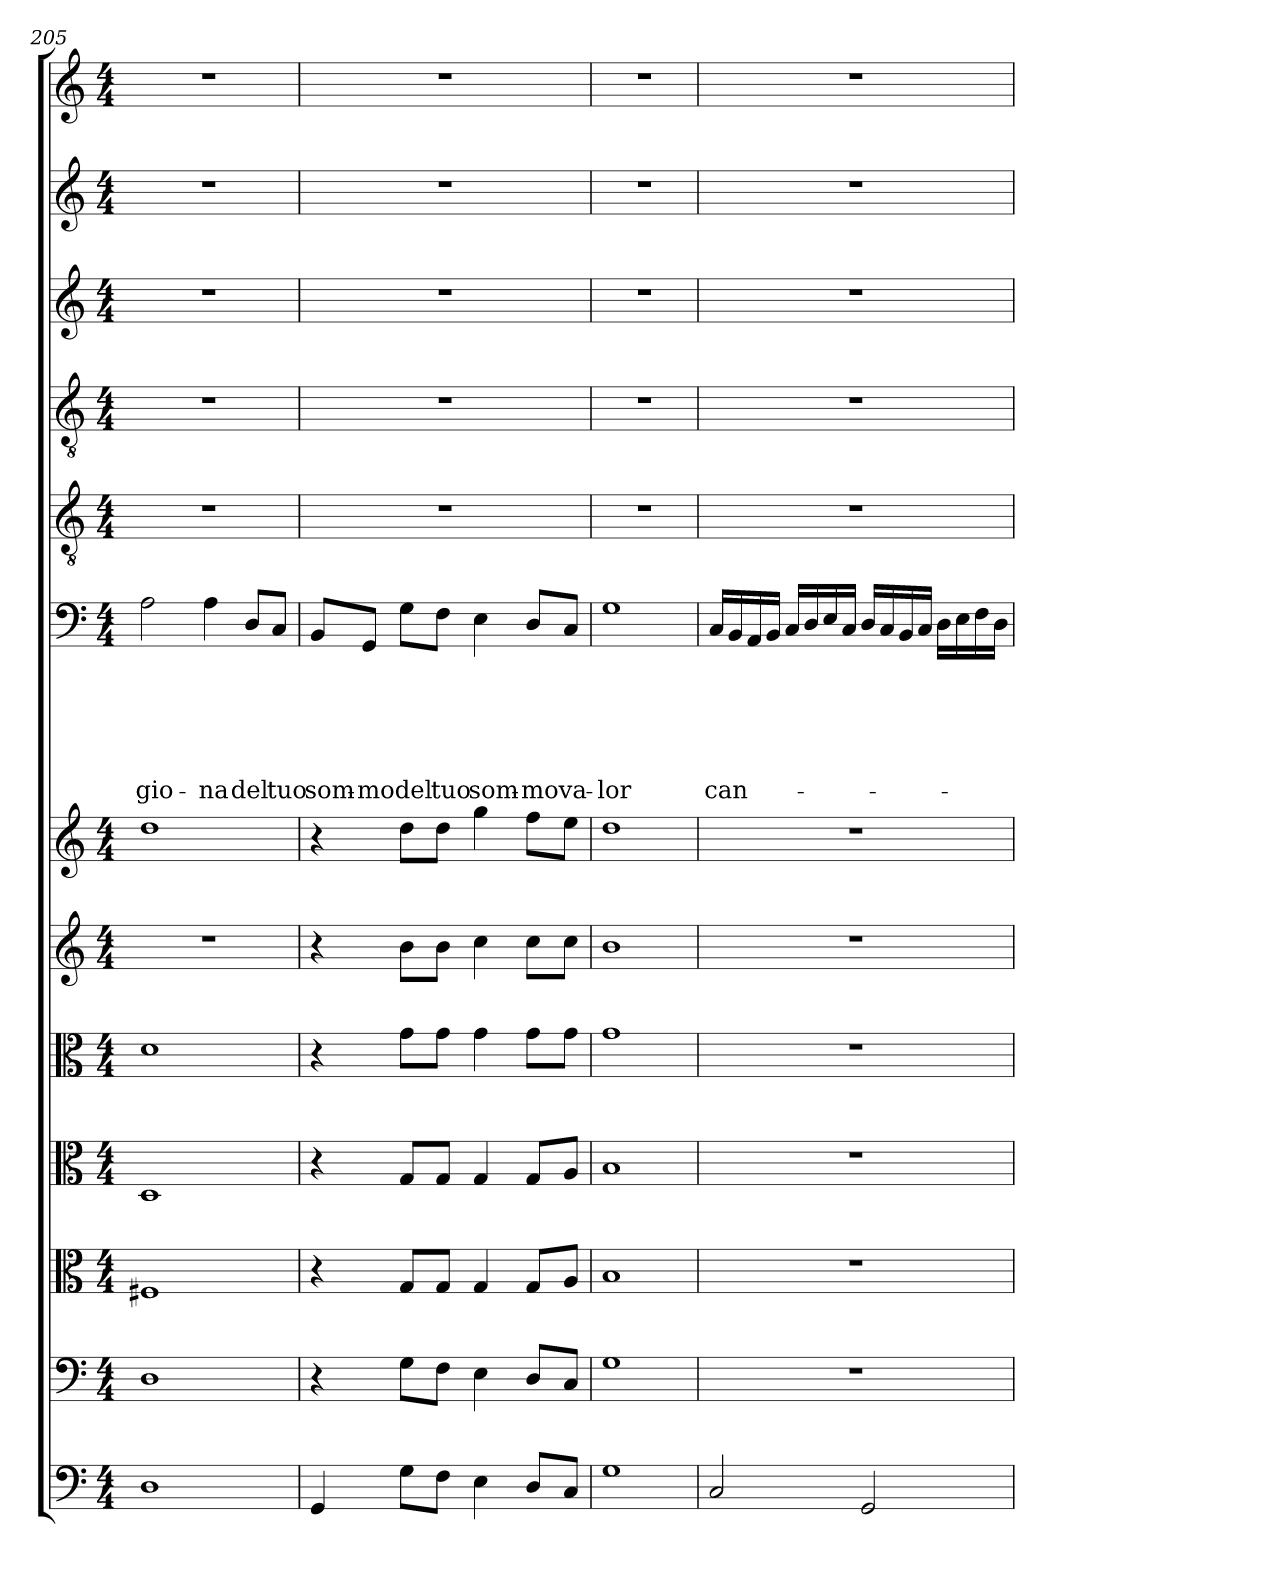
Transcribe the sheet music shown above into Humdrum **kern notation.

**kern	**kern	**kern	**kern	**kern	**kern	**kern	**kern	**text	**text	**text	**text	**text	**text	**kern	**kern	**kern	**kern	**kern
*part13	*part12	*part11	*part10	*part9	*part8	*part7	*part6	*part6	*part6	*part6	*part6	*part6	*part6	*part5	*part4	*part3	*part2	*part1
*staff13	*staff12	*staff11	*staff10	*staff9	*staff8	*staff7	*staff6	*staff6	*staff6	*staff6	*staff6	*staff6	*staff6	*staff5	*staff4	*staff3	*staff2	*staff1
*clefF4	*clefF4	*clefC3	*clefC3	*clefC3	*clefG2	*clefG2	*clefF4	*	*	*	*	*	*	*clefGv2	*clefGv2	*clefG2	*clefG2	*clefG2
*k[]	*k[]	*k[]	*k[]	*k[]	*k[]	*k[]	*k[]	*	*	*	*	*	*	*k[]	*k[]	*k[]	*k[]	*k[]
*C:	*C:	*C:	*C:	*C:	*C:	*C:	*C:	*	*	*	*	*	*	*C:	*C:	*C:	*C:	*C:
*M4/4	*M4/4	*M4/4	*M4/4	*M4/4	*M4/4	*M4/4	*M4/4	*	*	*	*	*	*	*M4/4	*M4/4	*M4/4	*M4/4	*M4/4
=205	=205	=205	=205	=205	=205	=205	=205	=205	=205	=205	=205	=205	=205	=205	=205	=205	=205	=205
!	!	!	!	!	!	!	!	!	!	!	!	!	!LO:LY:b	!	!	!	!	!
1D	1D	1F#X	1D	1d	1r	1dd	2A\	.	.	.	.	.	-gio-	1r	1r	1r	1r	1r
!	!	!	!	!	!	!	!	!	!	!	!	!	!LO:LY:b	!	!	!	!	!
.	.	.	.	.	.	.	4A\	.	.	.	.	.	-na	.	.	.	.	.
!	!	!	!	!	!	!	!	!	!	!	!	!	!LO:LY:b	!	!	!	!	!
.	.	.	.	.	.	.	8D/L	.	.	.	.	.	del	.	.	.	.	.
!	!	!	!	!	!	!	!	!	!	!	!	!	!LO:LY:b	!	!	!	!	!
.	.	.	.	.	.	.	8C/J	.	.	.	.	.	tuo	.	.	.	.	.
=206	=206	=206	=206	=206	=206	=206	=206	=206	=206	=206	=206	=206	=206	=206	=206	=206	=206	=206
!	!	!	!	!	!	!	!	!	!	!	!	!	!LO:LY:b	!	!	!	!	!
4GG/	4r	4r	4r	4r	4r	4r	8BB/L	.	.	.	.	.	som-	1r	1r	1r	1r	1r
!	!	!	!	!	!	!	!	!	!	!	!	!	!LO:LY:b	!	!	!	!	!
.	.	.	.	.	.	.	8GG/J	.	.	.	.	.	-mo	.	.	.	.	.
!	!	!	!	!	!	!	!	!	!	!	!	!	!LO:LY:b	!	!	!	!	!
8G\L	8G\L	8G/L	8G/L	8g\L	8b\L	8dd\L	8G\L	.	.	.	.	.	del	.	.	.	.	.
!	!	!	!	!	!	!	!	!	!	!	!	!	!LO:LY:b	!	!	!	!	!
8F\J	8F\J	8G/J	8G/J	8g\J	8b\J	8dd\J	8F\J	.	.	.	.	.	tuo	.	.	.	.	.
!	!	!	!	!	!	!	!	!	!	!	!	!	!LO:LY:b	!	!	!	!	!
4E\	4E\	4G/	4G/	4g\	4cc\	4gg\	4E\	.	.	.	.	.	som-	.	.	.	.	.
!	!	!	!	!	!	!	!	!	!	!	!	!	!LO:LY:b	!	!	!	!	!
8D/L	8D/L	8G/L	8G/L	8g\L	8cc\L	8ff\L	8D/L	.	.	.	.	.	-mo	.	.	.	.	.
!	!	!	!	!	!	!	!	!	!	!	!	!	!LO:LY:b	!	!	!	!	!
8C/J	8C/J	8A/J	8A/J	8g\J	8cc\J	8ee\J	8C/J	.	.	.	.	.	va-	.	.	.	.	.
!!LO:PB:g=z
=207	=207	=207	=207	=207	=207	=207	=207	=207	=207	=207	=207	=207	=207	=207	=207	=207	=207	=207
!	!	!	!	!	!	!	!	!	!	!	!	!	!LO:LY:b	!	!	!	!	!
1G	1G	1B	1B	1g	1b	1dd	1G	.	.	.	.	.	-lor	1r	1r	1r	1r	1r
=208	=208	=208	=208	=208	=208	=208	=208	=208	=208	=208	=208	=208	=208	=208	=208	=208	=208	=208
!	!	!	!	!	!	!	!	!	!	!	!	!	!LO:LY:b	!	!	!	!	!
2C/	1r	1r	1r	1r	1r	1r	16C/LL	.	.	.	.	.	can-	1r	1r	1r	1r	1r
.	.	.	.	.	.	.	16BB/	.	.	.	.	.	.	.	.	.	.	.
.	.	.	.	.	.	.	16AA/	.	.	.	.	.	.	.	.	.	.	.
.	.	.	.	.	.	.	16BB/JJ	.	.	.	.	.	.	.	.	.	.	.
.	.	.	.	.	.	.	16C/LL	.	.	.	.	.	.	.	.	.	.	.
.	.	.	.	.	.	.	16D/	.	.	.	.	.	.	.	.	.	.	.
.	.	.	.	.	.	.	16E/	.	.	.	.	.	.	.	.	.	.	.
.	.	.	.	.	.	.	16C/JJ	.	.	.	.	.	.	.	.	.	.	.
2GG/	.	.	.	.	.	.	16D/LL	.	.	.	.	.	.	.	.	.	.	.
.	.	.	.	.	.	.	16C/	.	.	.	.	.	.	.	.	.	.	.
.	.	.	.	.	.	.	16BB/	.	.	.	.	.	.	.	.	.	.	.
.	.	.	.	.	.	.	16C/JJ	.	.	.	.	.	.	.	.	.	.	.
.	.	.	.	.	.	.	16D\LL	.	.	.	.	.	.	.	.	.	.	.
.	.	.	.	.	.	.	16E\	.	.	.	.	.	.	.	.	.	.	.
.	.	.	.	.	.	.	16F\	.	.	.	.	.	.	.	.	.	.	.
.	.	.	.	.	.	.	16D\JJ	.	.	.	.	.	.	.	.	.	.	.
=	=	=	=	=	=	=	=	=	=	=	=	=	=	=	=	=	=	=
*-	*-	*-	*-	*-	*-	*-	*-	*-	*-	*-	*-	*-	*-	*-	*-	*-	*-	*-
